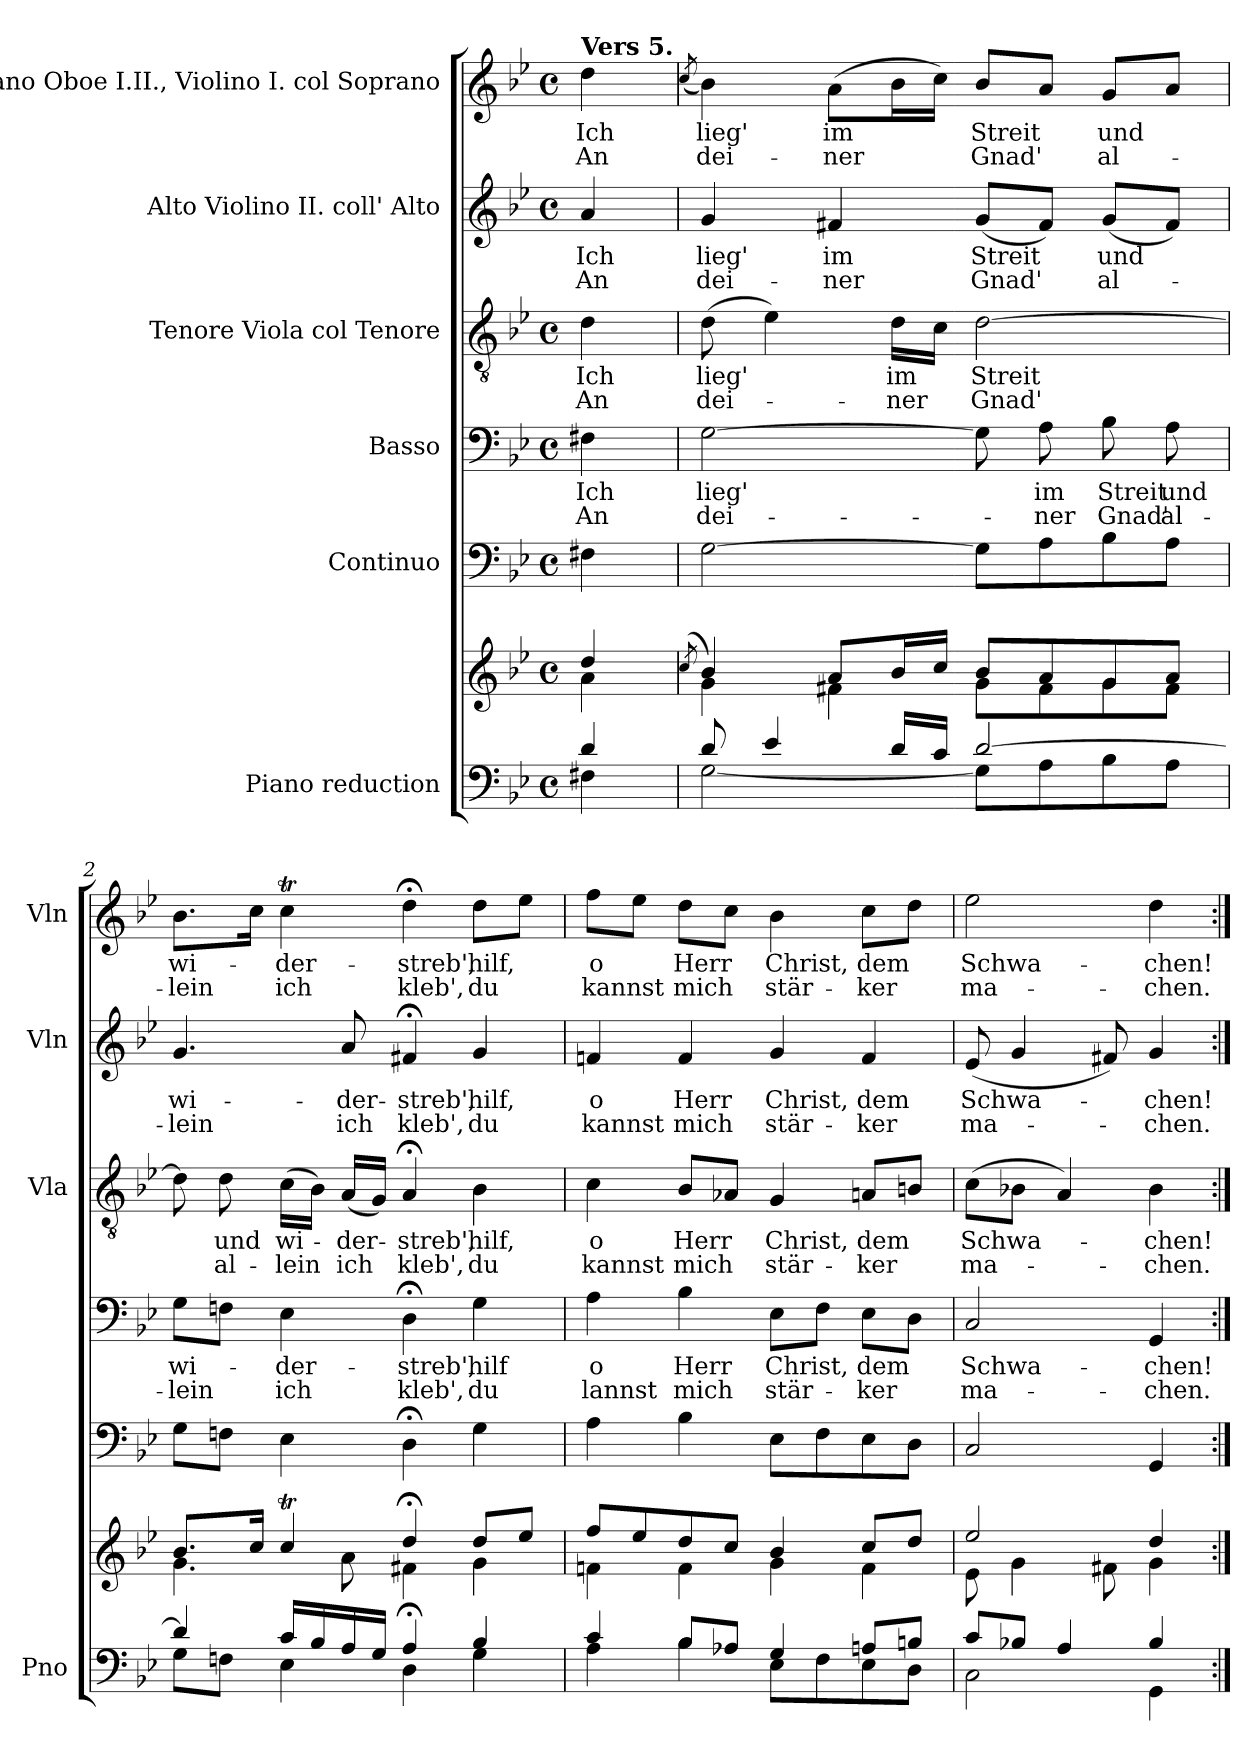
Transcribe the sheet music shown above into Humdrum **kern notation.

**kern	**kern	**kern	**kern	**text	**text	**kern	**text	**text	**kern	**text	**text	**kern	**text	**text
*part6	*part6	*part5	*part4	*part4	*part4	*part3	*part3	*part3	*part2	*part2	*part2	*part1	*part1	*part1
*staff7	*staff6	*staff5	*staff4	*staff4	*staff4	*staff3	*staff3	*staff3	*staff2	*staff2	*staff2	*staff1	*staff1	*staff1
*I"Piano reduction	*	*I"Continuo	*I"Basso	*	*	*I"Tenore Viola col Tenore	*	*	*I"Alto Violino II. coll' Alto	*	*	*I"Soprano Oboe I.II., Violino I. col Soprano	*	*
*I'Pno	*	*	*	*	*	*I'Vla	*	*	*I'Vln	*	*	*I'Vln	*	*
*clefF4	*clefG2	*clefF4	*clefF4	*	*	*clefGv2	*	*	*clefG2	*	*	*clefG2	*	*
*	*	*ITrd7c12	*	*	*	*	*	*	*	*	*	*	*	*
*k[b-e-]	*k[b-e-]	*k[b-e-]	*k[b-e-]	*	*	*k[b-e-]	*	*	*k[b-e-]	*	*	*k[b-e-]	*	*
*M4/4	*M4/4	*M4/4	*M4/4	*	*	*M4/4	*	*	*M4/4	*	*	*M4/4	*	*
*met(c)	*met(c)	*met(c)	*met(c)	*	*	*met(c)	*	*	*met(c)	*	*	*met(c)	*	*
=	=	=	=	=	=	=	=	=	=	=	=	=	=	=
*^	*^	*	*	*	*	*	*	*	*	*	*	*	*	*
!	!	!	!	!	!	!	!	!	!	!	!	!	!	!LO:TX:a:B:t=Vers 5.	!	!
!	!	!	!	!	!	!LO:LY:b	!LO:LY:b	!	!LO:LY:b	!LO:LY:b	!	!LO:LY:b	!LO:LY:b	!	!LO:LY:b	!LO:LY:b
4d/	4F#X\	4dd/	4a\	4FF#X\	4F#X\	Ich	An	4d\	Ich	An	4a/	Ich	An	4dd\	Ich	An
=1	=1	=1	=1	=1	=1	=1	=1	=1	=1	=1	=1	=1	=1	=1	=1	=1
.	.	(>8qcc/	.	.	.	.	.	.	.	.	.	.	.	(<8qcc/	.	.
!	!	!	!	!	!	!LO:LY:b	!LO:LY:b	!	!LO:LY:b	!LO:LY:b	!	!LO:LY:b	!LO:LY:b	!	!LO:LY:b	!LO:LY:b
8d/	[2G\	4b-/)	4g\	[2GG\	[2G\	lieg'	dei-	(>8d\	lieg'	dei-	4g/	lieg'	dei-	4b-\)	lieg'	dei-
4e-/	.	.	.	.	.	.	.	4e-\)	.	.	.	.	.	.	.	.
!	!	!	!	!	!	!	!	!	!	!	!	!LO:LY:b	!LO:LY:b	!	!LO:LY:b	!LO:LY:b
.	.	8a/L	4f#X\	.	.	.	.	.	.	.	4f#X/	im	-ner	(>8a\L	im	-ner
!	!	!	!	!	!	!	!	!	!LO:LY:b	!LO:LY:b	!	!	!	!	!	!
16d/LL	.	16b-/L	.	.	.	.	.	16d\LL	im	-ner	.	.	.	16b-\L	.	.
16c/JJ	.	16cc/JJ	.	.	.	.	.	16c\JJ	.	.	.	.	.	16cc\JJ)	.	.
!	!	!	!	!	!	!	!	!	!LO:LY:b	!LO:LY:b	!	!LO:LY:b	!LO:LY:b	!	!LO:LY:b	!LO:LY:b
[2d/	8G\L]	8b-/L	8g\L	8GG\L]	8G\]	.	.	[2d\	Streit	Gnad'	(<8g/L	Streit	Gnad'	8b-/L	Streit	Gnad'
!	!	!	!	!	!	!LO:LY:b	!LO:LY:b	!	!	!	!	!	!	!	!	!
.	8A\	8a/	8f#\	8AA\	8A\	im	-ner	.	.	.	8f#/J)	.	.	8a/J	.	.
!	!	!	!	!	!	!LO:LY:b	!LO:LY:b	!	!	!	!	!LO:LY:b	!LO:LY:b	!	!LO:LY:b	!LO:LY:b
.	8B-\	8g/	8g\	8BB-\	8B-\	Streit	Gnad'	.	.	.	(<8g/L	und	al-	8g/L	und	al-
!	!	!	!	!	!	!LO:LY:b	!LO:LY:b	!	!	!	!	!	!	!	!	!
.	8A\J	8a/J	8f#\J	8AA\J	8A\	und	al-	.	.	.	8f#/J)	.	.	8a/J	.	.
=2	=2	=2	=2	=2	=2	=2	=2	=2	=2	=2	=2	=2	=2	=2	=2	=2
!	!	!	!	!	!	!LO:LY:b	!LO:LY:b	!	!	!	!	!LO:LY:b	!LO:LY:b	!	!LO:LY:b	!LO:LY:b
4d/]	8G\L	8.b-/L	4.g\	8GG\L	8G\L	wi-	-lein	8d\]	.	.	4.g/	wi-	-lein	8.b-\L	wi-	-lein
!	!	!	!	!	!	!	!	!	!LO:LY:b	!LO:LY:b	!	!	!	!	!	!
.	8Fn\J	.	.	8FFn\J	8Fn\J	.	.	8d\	und	al-	.	.	.	.	.	.
.	.	16cc/Jk	.	.	.	.	.	.	.	.	.	.	.	16cc\Jk	.	.
!	!	!	!	!	!	!LO:LY:b	!LO:LY:b	!	!LO:LY:b	!LO:LY:b	!	!	!	!	!LO:LY:b	!LO:LY:b
16c/LL	4E-\	4ccT/	.	4EE-\	4E-\	-der-	ich	(>16c\LL	wi-	-lein	.	.	.	4ccT\	-der-	ich
16B-/	.	.	.	.	.	.	.	16B-\JJ)	.	.	.	.	.	.	.	.
!	!	!	!	!	!	!	!	!	!LO:LY:b	!LO:LY:b	!	!LO:LY:b	!LO:LY:b	!	!	!
16A/	.	.	8a\	.	.	.	.	(<16A/LL	-der-	ich	8a/	-der-	ich	.	.	.
16G/JJ	.	.	.	.	.	.	.	16G/JJ)	.	.	.	.	.	.	.	.
!	!	!	!	!	!	!LO:LY:b	!LO:LY:b	!	!LO:LY:b	!LO:LY:b	!	!LO:LY:b	!LO:LY:b	!	!LO:LY:b	!LO:LY:b
4A;/	4D\	4dd;</	4f#X\	4DD;<\	4D;<\	-streb',	kleb',	4A;</	-streb',	kleb',	4f#X;</	-streb',	kleb',	4dd;<\	-streb',	kleb',
!	!	!	!	!	!	!LO:LY:b	!LO:LY:b	!	!LO:LY:b	!LO:LY:b	!	!LO:LY:b	!LO:LY:b	!	!LO:LY:b	!LO:LY:b
4B-/	4G\	8dd/L	4g\	4GG\	4G\	hilf	du	4B-\	hilf,	du	4g/	hilf,	du	8dd\L	hilf,	du
.	.	8ee-/J	.	.	.	.	.	.	.	.	.	.	.	8ee-\J	.	.
=3	=3	=3	=3	=3	=3	=3	=3	=3	=3	=3	=3	=3	=3	=3	=3	=3
!	!	!	!	!	!	!LO:LY:b	!LO:LY:b	!	!LO:LY:b	!LO:LY:b	!	!LO:LY:b	!LO:LY:b	!	!LO:LY:b	!LO:LY:b
4c/	4A\	8ff/L	4fn\	4AA\	4A\	o	lannst	4c\	o	kannst	4fn/	o	kannst	8ff\L	o	kannst
.	.	8ee-/	.	.	.	.	.	.	.	.	.	.	.	8ee-\J	.	.
!	!	!	!	!	!	!LO:LY:b	!LO:LY:b	!	!LO:LY:b	!LO:LY:b	!	!LO:LY:b	!LO:LY:b	!	!LO:LY:b	!LO:LY:b
8B-/L	4B-\	8dd/	4f\	4BB-\	4B-\	Herr	mich	8B-/L	Herr	mich	4f/	Herr	mich	8dd\L	Herr	mich
8A-X/J	.	8cc/J	.	.	.	.	.	8A-X/J	.	.	.	.	.	8cc\J	.	.
!	!	!	!	!	!	!LO:LY:b	!LO:LY:b	!	!LO:LY:b	!LO:LY:b	!	!LO:LY:b	!LO:LY:b	!	!LO:LY:b	!LO:LY:b
4G/	8E-\L	4b-/	4g\	8EE-\L	8E-\L	Christ,	stär-	4G/	Christ,	stär-	4g/	Christ,	stär-	4b-\	Christ,	stär-
.	8F\	.	.	8FF\	8F\J	.	.	.	.	.	.	.	.	.	.	.
!	!	!	!	!	!	!LO:LY:b	!LO:LY:b	!	!LO:LY:b	!LO:LY:b	!	!LO:LY:b	!LO:LY:b	!	!LO:LY:b	!LO:LY:b
8An/L	8E-\	8cc/L	4f\	8EE-\	8E-\L	dem	-ker	8An/L	dem	-ker	4f/	dem	-ker	8cc\L	dem	-ker
8Bn/J	8D\J	8dd/J	.	8DD\J	8D\J	.	.	8Bn/J	.	.	.	.	.	8dd\J	.	.
!!LO:LB:g=z
=4	=4	=4	=4	=4	=4	=4	=4	=4	=4	=4	=4	=4	=4	=4	=4	=4
!	!	!	!	!	!	!LO:LY:b	!LO:LY:b	!	!LO:LY:b	!LO:LY:b	!	!LO:LY:b	!LO:LY:b	!	!LO:LY:b	!LO:LY:b
8c/L	2C\	2ee-/	8e-\	2CC/	2C/	Schwa-	ma-	(>8c\L	Schwa-	ma-	(<8e-/	Schwa-	ma-	2ee-\	Schwa-	ma-
8B-X/J	.	.	4g\	.	.	.	.	8B-X\J	.	.	4g/	.	.	.	.	.
4A/	.	.	.	.	.	.	.	4A/)	.	.	.	.	.	.	.	.
.	.	.	8f#X\	.	.	.	.	.	.	.	8f#X/)	.	.	.	.	.
!	!	!	!	!	!	!LO:LY:b	!LO:LY:b	!	!LO:LY:b	!LO:LY:b	!	!LO:LY:b	!LO:LY:b	!	!LO:LY:b	!LO:LY:b
4B-/	4GG\	4dd/	4g\	4GGG/	4GG/	-chen!	-chen.	4B-\	-chen!	-chen.	4g/	-chen!	-chen.	4dd\	-chen!	-chen.
*v	*v	*	*	*	*	*	*	*	*	*	*	*	*	*	*	*
*	*v	*v	*	*	*	*	*	*	*	*	*	*	*	*	*
=:|!	=:|!	=:|!	=:|!	=:|!	=:|!	=:|!	=:|!	=:|!	=:|!	=:|!	=:|!	=:|!	=:|!	=:|!
*-	*-	*-	*-	*-	*-	*-	*-	*-	*-	*-	*-	*-	*-	*-
